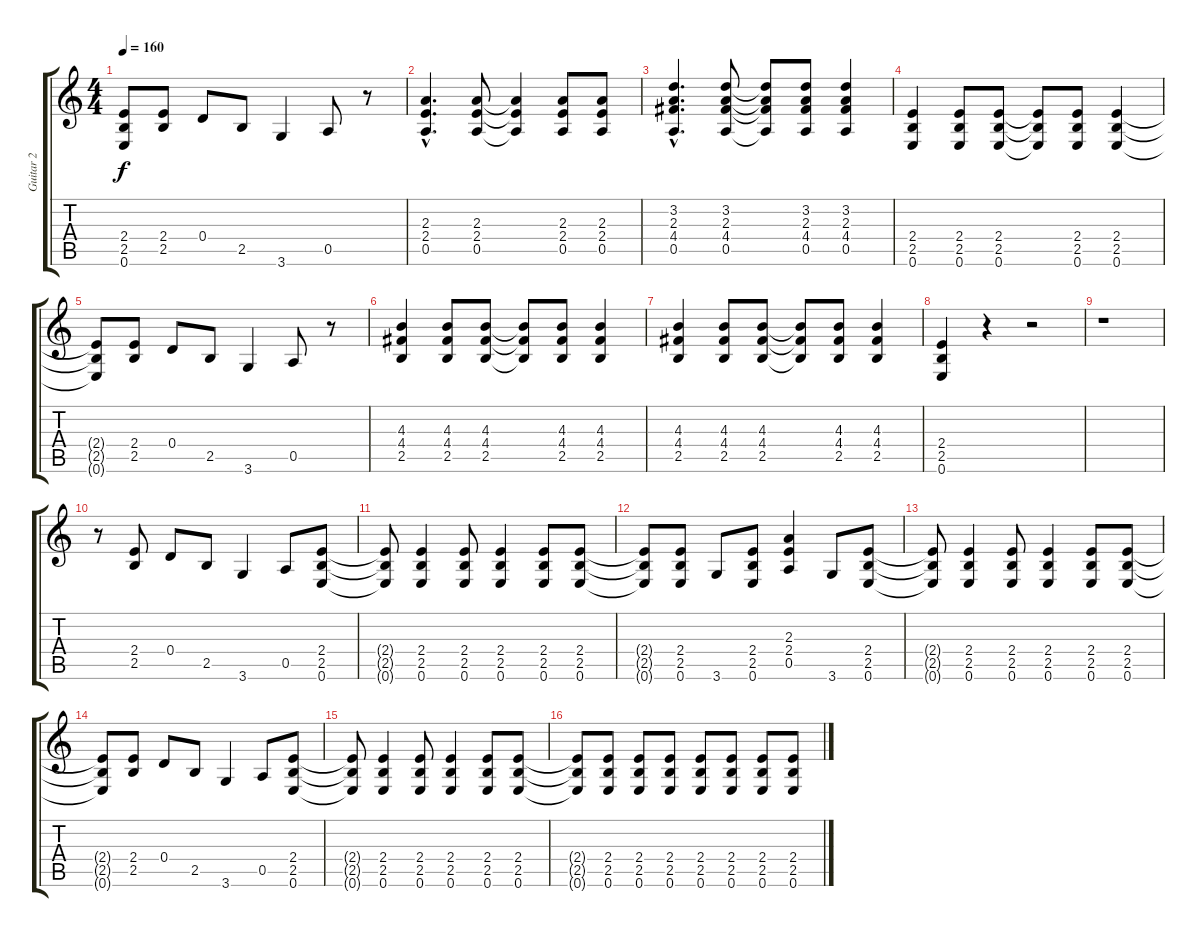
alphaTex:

\track ("Guitar 2" "Guitar 2") {instrument overdrivenguitar}
\staff {score tabs}
\tuning (E4 B3 G3 D3 A2 E2) {hide}
\ts (4 4)
\tempo 160
\clef g2
\ks c
(2.4{t} 2.5{t} 0.6{t}).8{dy f} (2.4 2.5).8 0.4.8 2.5.8 3.6.4 0.5.8 r.8 |
(2.3{hac} 2.4{hac} 0.5{hac}).4{d} (2.3 2.4 0.5).8 (2.3{t} 2.4{t} 0.5{t}).4 (2.3 2.4 0.5).8 (2.3 2.4 0.5).8 |
(3.2{hac} 2.3{hac} 4.4{hac} 0.5{hac}).4{d} (3.2 2.3 4.4 0.5).8 (3.2{t} 2.3{t} 4.4{t} 0.5{t}).8 (3.2 2.3 4.4 0.5).8 (3.2 2.3 4.4 0.5).4 |
(2.4 2.5 0.6).4 (2.4 2.5 0.6).8 (2.4 2.5 0.6).8 (2.4{t} 2.5{t} 0.6{t}).8 (2.4 2.5 0.6).8 (2.4 2.5 0.6).4 |
(2.4{t} 2.5{t} 0.6{t}).8 (2.4 2.5).8 0.4.8 2.5.8 3.6.4 0.5.8 r.8 |
(4.3 4.4 2.5).4 (4.3 4.4 2.5).8 (4.3 4.4 2.5).8 (4.3{t} 4.4{t} 2.5{t}).8 (4.3 4.4 2.5).8 (4.3 4.4 2.5).4 |
(4.3 4.4 2.5).4 (4.3 4.4 2.5).8 (4.3 4.4 2.5).8 (4.3{t} 4.4{t} 2.5{t}).8 (4.3 4.4 2.5).8 (4.3 4.4 2.5).4 |
(2.4 2.5 0.6).4 r.4 r.2 |
r.1 |
r.8 (2.4 2.5).8 0.4.8 2.5.8 3.6.4 0.5.8 (2.4 2.5 0.6).8 |
(2.4{t} 2.5{t} 0.6{t}).8 (2.4 2.5 0.6).4 (2.4 2.5 0.6).8 (2.4 2.5 0.6).4 (2.4 2.5 0.6).8 (2.4 2.5 0.6).8 |
(2.4{t} 2.5{t} 0.6{t}).8 (2.4 2.5 0.6).8 3.6.8 (2.4 2.5 0.6).8 (2.3 2.4 0.5).4 3.6.8 (2.4 2.5 0.6).8 |
(2.4{t} 2.5{t} 0.6{t}).8 (2.4 2.5 0.6).4 (2.4 2.5 0.6).8 (2.4 2.5 0.6).4 (2.4 2.5 0.6).8 (2.4 2.5 0.6).8 |
(2.4{t} 2.5{t} 0.6{t}).8 (2.4 2.5).8 0.4.8 2.5.8 3.6.4 0.5.8 (2.4 2.5 0.6).8 |
(2.4{t} 2.5{t} 0.6{t}).8 (2.4 2.5 0.6).4 (2.4 2.5 0.6).8 (2.4 2.5 0.6).4 (2.4 2.5 0.6).8 (2.4 2.5 0.6).8 |
(2.4{t} 2.5{t} 0.6{t}).8 (2.4 2.5 0.6).8 (2.4 2.5 0.6).8 (2.4 2.5 0.6).8 (2.4 2.5 0.6).8 (2.4 2.5 0.6).8 (2.4 2.5 0.6).8 (2.4 2.5 0.6).8
